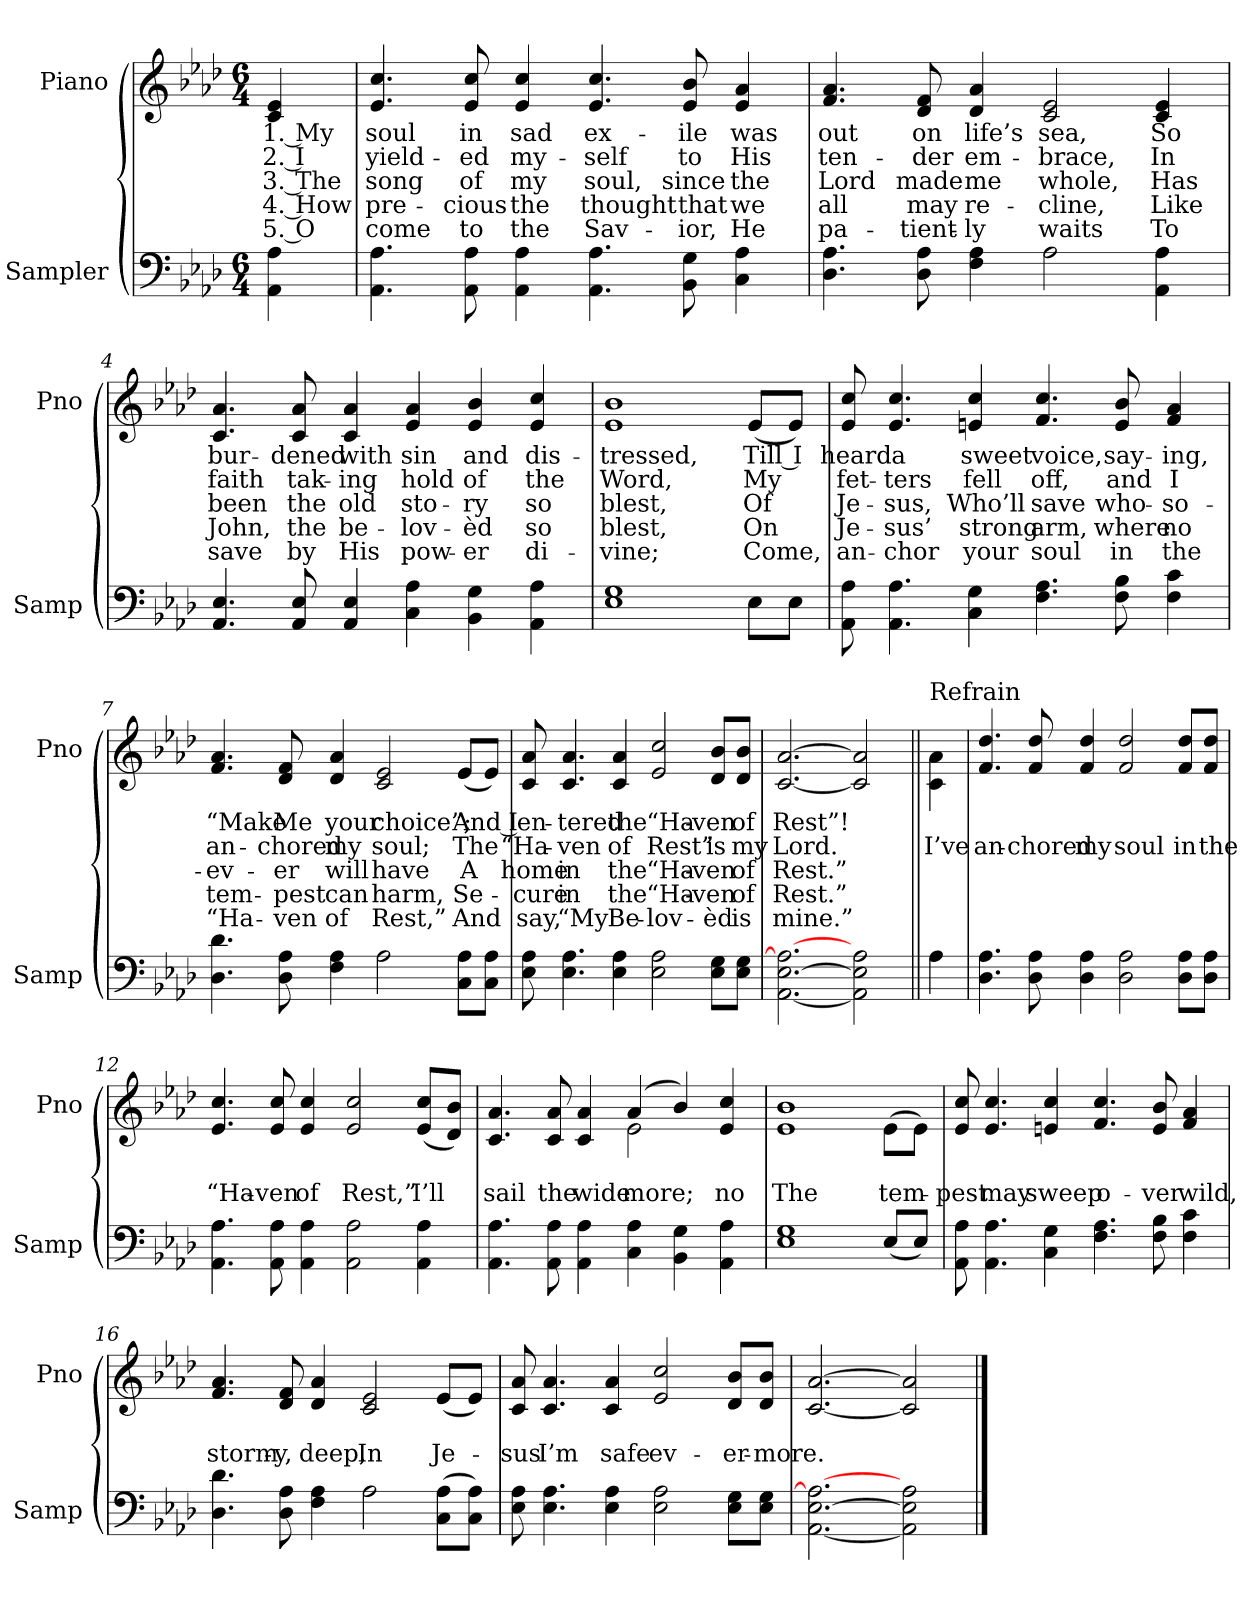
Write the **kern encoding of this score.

**kern	**kern	**text	**text	**text	**text	**text
*part2	*part1	*part1	*part1	*part1	*part1	*part1
*staff2	*staff1	*staff1	*staff1	*staff1	*staff1	*staff1
*I"Sampler	*I"Piano	*	*	*	*	*
*I'Samp	*I'Pno	*	*	*	*	*
*clefF4	*clefG2	*	*	*	*	*
*k[b-e-a-d-]	*k[b-e-a-d-]	*	*	*	*	*
*A-:	*A-:	*	*	*	*	*
*M6/4	*M6/4	*	*	*	*	*
=1	=1	=1	=1	=1	=1	=1
4AA-\ 4A-\	4c/ 4e-/	1. My	2. I	3. The	4. How	5. O
=2	=2	=2	=2	=2	=2	=2
4.AA-\ 4.A-\	4.e-/ 4.cc/	soul	yield-	song	pre-	come
8AA-\ 8A-\	8e-/ 8cc/	in	-ed	of	-cious	to
4AA-\ 4A-\	4e-/ 4cc/	sad	my-	my	the	the
4.AA-\ 4.A-\	4.e-/ 4.cc/	ex-	-self	soul,	thought	Sav-
8BB-\ 8G\	8e-/ 8b-/	-ile	to	since	that	-ior,
4C\ 4A-\	4e-/ 4a-/	was	His	the	we	He
=3	=3	=3	=3	=3	=3	=3
4.D-\ 4.A-\	4.f/ 4.a-/	out	ten-	Lord	all	pa-
8D-\ 8A-\	8d-/ 8f/	on	-der	made	may	-tient-
4F\ 4A-\	4d-/ 4a-/	life’s	em-	me	re-	-ly
2A-\	2c/ 2e-/	sea,	-brace,	whole,	-cline,	waits
4AA-\ 4A-\	4c/ 4e-/	So	In	Has	Like	To
=4	=4	=4	=4	=4	=4	=4
4.AA-/ 4.E-/	4.c/ 4.a-/	bur-	faith	been	John,	save
8AA-/ 8E-/	8c/ 8a-/	-dened	tak-	the	the	by
4AA-/ 4E-/	4c/ 4a-/	with	-ing	old	be-	His
4C\ 4A-\	4e-/ 4a-/	sin	hold	sto-	-lov-	pow-
4BB-\ 4G\	4e-/ 4b-/	and	of	-ry	-èd	-er
4AA-\ 4A-\	4e-/ 4cc/	dis-	the	so	so	di-
=5	=5	=5	=5	=5	=5	=5
1E-\ 1G\	1e-/ 1b-/	-tressed,	Word,	blest,	blest,	-vine;
8E-\L	(8e-/L	Till I	My	Of	On	Come,
8E-\J	8e-/J)	.	.	.	.	.
=6	=6	=6	=6	=6	=6	=6
8AA-\ 8A-\	8e-/ 8cc/	heard	fet-	Je-	Je-	an-
4.AA-\ 4.A-\	4.e-/ 4.cc/	a	-ters	-sus,	-sus’	-chor
4C\ 4G\	4en/ 4cc/	sweet	fell	Who’ll	strong	your
4.F\ 4.A-\	4.f/ 4.cc/	voice,	off,	save	arm,	soul
8F\ 8B-\	8e/ 8b-/	say-	and	who-	where	in
4F\ 4c\	4f/ 4a-/	-ing,	I	-so-	no	the
=7	=7	=7	=7	=7	=7	=7
4.D-\ 4.d-\	4.f/ 4.a-/	“Make	an-	-ev-	tem-	“Ha-
8D-\ 8A-\	8d-/ 8f/	Me	-chored	-er	-pest	-ven
4F\ 4A-\	4d-/ 4a-/	your	my	will	can	of
2A-\	2c/ 2e-/	choice”;	soul;	have	harm,	Rest,”
8C\ 8A-\L	(8e-/L	And I	The	A	Se-	And
8C\ 8A-\J	8e-/J)	.	.	.	.	.
=8	=8	=8	=8	=8	=8	=8
8E-\ 8A-\	8c/ 8a-/	en-	“Ha-	home	-cure	say,
4.E-\ 4.A-\	4.c/ 4.a-/	-tered	-ven	in	in	“My
4E-\ 4A-\	4c/ 4a-/	the	of	the	the	Be-
2E-\ 2A-\	2e-/ 2cc/	“Ha-	Rest”	“Ha-	“Ha-	-lov-
8E-\ 8G\L	8d-/ 8b-/L	-ven	is	-ven	-ven	-èd
8E-\ 8G\J	8d-/ 8b-/J	of	my	of	of	is
=9	=9	=9	=9	=9	=9	=9
[2.AA-\ [2.E-\ 2.A-\_	[2.c/ [2.a-/	Rest”!	Lord.	Rest.”	Rest.”	mine.”
2AA-\] 2E-\] 2A-\	2c/] 2a-/]	.	.	.	.	.
=10||	=10||	=10||	=10||	=10||	=10||	=10||
!	!LO:TX:t=Refrain	!	!	!	!	!
4A-\	4c\ 4a-\	.	I’ve	.	.	.
=11	=11	=11	=11	=11	=11	=11
4.D-\ 4.A-\	4.f/ 4.dd-/	.	an-	.	.	.
8D-\ 8A-\	8f/ 8dd-/	.	-chored	.	.	.
4D-\ 4A-\	4f/ 4dd-/	.	my	.	.	.
2D-\ 2A-\	2f/ 2dd-/	.	soul	.	.	.
8D-\ 8A-\L	8f/ 8dd-/L	.	in	.	.	.
8D-\ 8A-\J	8f/ 8dd-/J	.	the	.	.	.
=12	=12	=12	=12	=12	=12	=12
4.AA-\ 4.A-\	4.e-/ 4.cc/	.	“Ha-	.	.	.
8AA-\ 8A-\	8e-/ 8cc/	.	-ven	.	.	.
4AA-\ 4A-\	4e-/ 4cc/	.	of	.	.	.
2AA-\ 2A-\	2e-/ 2cc/	.	Rest,”	.	.	.
4AA-\ 4A-\	(8e-/ 8cc/L	.	I’ll	.	.	.
.	8d-/ 8b-/J)	.	.	.	.	.
=13	=13	=13	=13	=13	=13	=13
*	*^	*	*	*	*	*
4.AA-\ 4.A-\	4.c/ 4.a-/	2.ryy	.	sail	.	.	.
8AA-\ 8A-\	8c/ 8a-/	.	.	the	.	.	.
4AA-\ 4A-\	4c/ 4a-/	.	.	wide	.	.	.
4C\ 4A-\	(4a-/	2e-	.	more;	.	.	.
4BB-\ 4G\	4b-/)	.	.	.	.	.	.
4AA-\ 4A-\	4e-/ 4cc/	4ryy	.	no	.	.	.
*	*v	*v	*	*	*	*	*
=14	=14	=14	=14	=14	=14	=14
1E-\ 1G\	1e-/ 1b-/	.	The	.	.	.
(8E-/L	(8e-\L	.	tem-	.	.	.
8E-/J)	8e-\J)	.	.	.	.	.
=15	=15	=15	=15	=15	=15	=15
8AA-\ 8A-\	8e-/ 8cc/	.	-pest	.	.	.
4.AA-\ 4.A-\	4.e-/ 4.cc/	.	may	.	.	.
4C\ 4G\	4en/ 4cc/	.	sweep	.	.	.
4.F\ 4.A-\	4.f/ 4.cc/	.	o-	.	.	.
8F\ 8B-\	8e/ 8b-/	.	-ver	.	.	.
4F\ 4c\	4f/ 4a-/	.	wild,	.	.	.
=16	=16	=16	=16	=16	=16	=16
4.D-\ 4.d-\	4.f/ 4.a-/	.	storm-	.	.	.
8D-\ 8A-\	8d-/ 8f/	.	-y,	.	.	.
4F\ 4A-\	4d-/ 4a-/	.	deep,	.	.	.
2A-\	2c/ 2e-/	.	In	.	.	.
(8C\ 8A-\L	(8e-/L	.	Je-	.	.	.
8C\ 8A-\J)	8e-/J)	.	.	.	.	.
=17	=17	=17	=17	=17	=17	=17
8E-\ 8A-\	8c/ 8a-/	.	-sus	.	.	.
4.E-\ 4.A-\	4.c/ 4.a-/	.	I’m	.	.	.
4E-\ 4A-\	4c/ 4a-/	.	safe	.	.	.
2E-\ 2A-\	2e-/ 2cc/	.	ev-	.	.	.
8E-\ 8G\L	8d-/ 8b-/L	.	-er-	.	.	.
8E-\ 8G\J	8d-/ 8b-/J	.	-more.	.	.	.
=18	=18	=18	=18	=18	=18	=18
[2.AA-\ [2.E-\ 2.A-\_	[2.c/ [2.a-/	.	.	.	.	.
2AA-\] 2E-\] 2A-\	2c/] 2a-/]	.	.	.	.	.
==	==	==	==	==	==	==
*-	*-	*-	*-	*-	*-	*-
